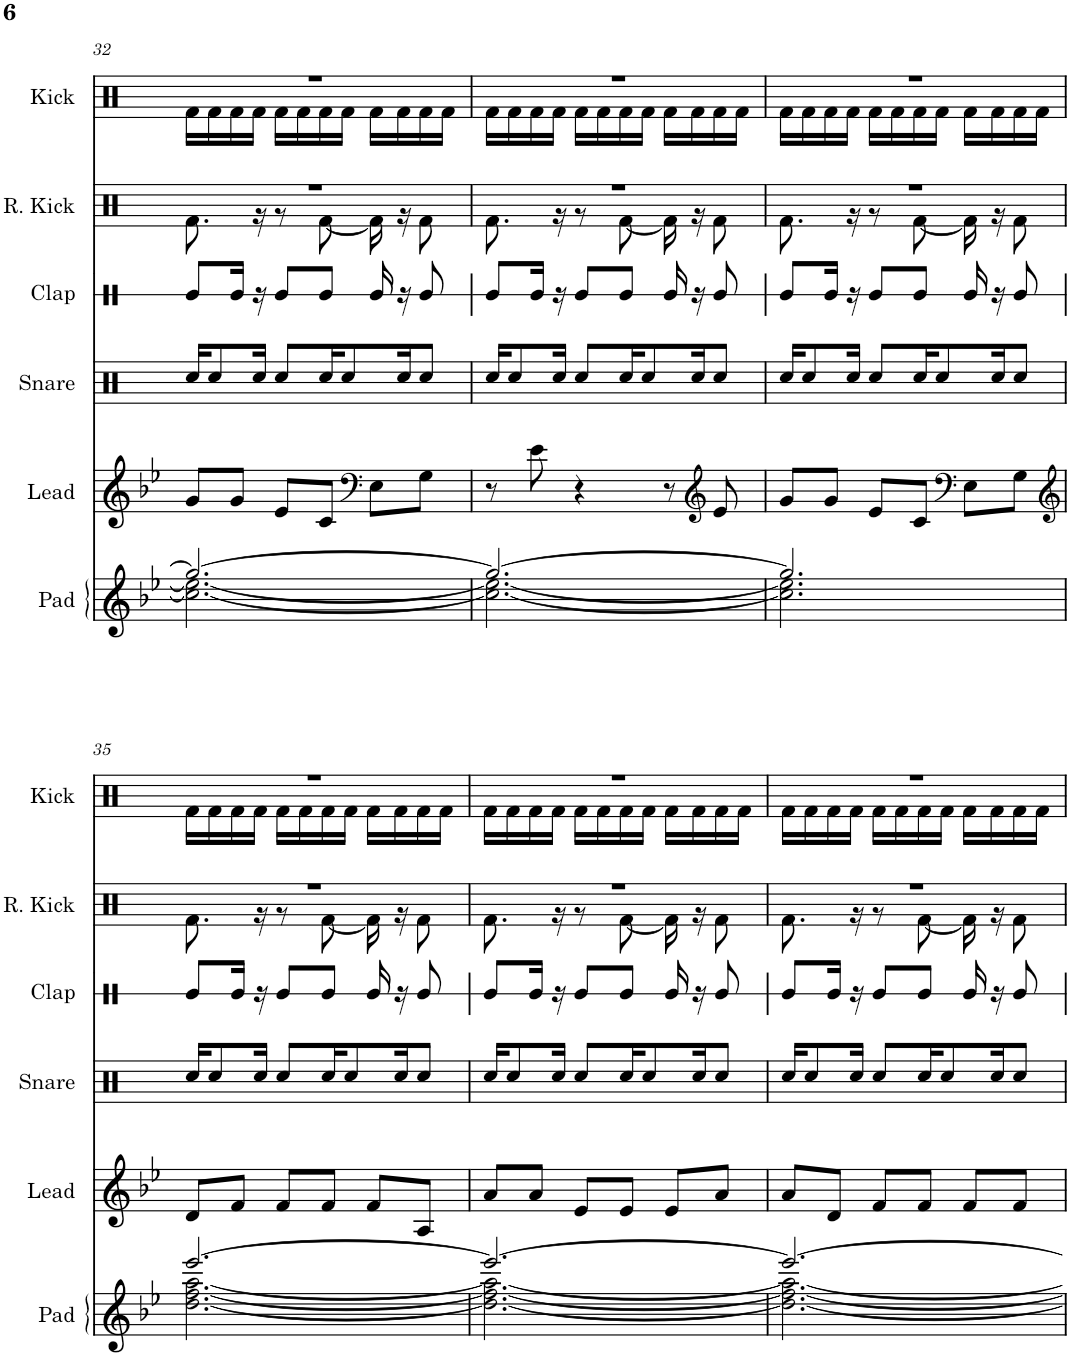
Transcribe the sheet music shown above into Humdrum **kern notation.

**kern	**kern	**kern	**kern	**kern	**kern
*part6	*part5	*part4	*part3	*part2	*part1
*staff6	*staff5	*staff4	*staff3	*staff2	*staff1
*I"Pad	*I"Lead	*I"Snare	*I"Clap	*I"Reverb Kick	*I"Kick
*I'Pad	*I'Lead	*I'Snare	*I'Clap	*I'R. Kick	*I'Kick
!!LO:PB:g=z
*clefG2	*clefG2	*clefX	*clefX	*clefX	*clefX
*k[b-e-]	*k[b-e-]	*k[b-e-]	*k[b-e-]	*k[b-e-]	*k[b-e-]
*M3/4	*M3/4	*M3/4	*M3/4	*M3/4	*M3/4
=32	=32	=32	=32	=32	=32
*^	*	*	*	*^	*^
2.gg/_	2.cc\_ 2.ee-\_	8g/L	16Rcc/KL	8Re/L	2.r	8.Rf\	2.r	16Rf\LL
.	.	.	8Rcc/	.	.	.	.	16Rf\
.	.	8g/J	.	16Re/Jk	.	.	.	16Rf\
.	.	.	16Rcc/Jk	16r	.	16r	.	16Rf\JJ
.	.	8e-/L	8Rcc/L	8Re/L	.	8r	.	16Rf\LL
.	.	.	.	.	.	.	.	16Rf\
.	.	8c/J	16Rcc/K	8Re/J	.	[8Rf\	.	16Rf\
.	.	.	8Rcc/	.	.	.	.	16Rf\JJ
*	*	*clefF4	*	*	*	*	*	*
.	.	8E-\L	.	16Re/	.	16Rf\]	.	16Rf\LL
.	.	.	16Rcc/K	16r	.	16r	.	16Rf\
.	.	8G\J	8Rcc/J	8Re/	.	8Rf\	.	16Rf\
.	.	.	.	.	.	.	.	16Rf\JJ
=33	=33	=33	=33	=33	=33	=33	=33	=33
2.gg/_	2.cc\_ 2.ee-\_	8r	16Rcc/KL	8Re/L	2.r	8.Rf\	2.r	16Rf\LL
.	.	.	8Rcc/	.	.	.	.	16Rf\
.	.	8e-\	.	16Re/Jk	.	.	.	16Rf\
.	.	.	16Rcc/Jk	16r	.	16r	.	16Rf\JJ
.	.	4r	8Rcc/L	8Re/L	.	8r	.	16Rf\LL
.	.	.	.	.	.	.	.	16Rf\
.	.	.	16Rcc/K	8Re/J	.	[8Rf\	.	16Rf\
.	.	.	8Rcc/	.	.	.	.	16Rf\JJ
.	.	8r	.	16Re/	.	16Rf\]	.	16Rf\LL
.	.	.	16Rcc/K	16r	.	16r	.	16Rf\
*	*	*clefG2	*	*	*	*	*	*
.	.	8e-/	8Rcc/J	8Re/	.	8Rf\	.	16Rf\
.	.	.	.	.	.	.	.	16Rf\JJ
=34	=34	=34	=34	=34	=34	=34	=34	=34
2.gg/]	2.cc\] 2.ee-\]	8g/L	16Rcc/KL	8Re/L	2.r	8.Rf\	2.r	16Rf\LL
.	.	.	8Rcc/	.	.	.	.	16Rf\
.	.	8g/J	.	16Re/Jk	.	.	.	16Rf\
.	.	.	16Rcc/Jk	16r	.	16r	.	16Rf\JJ
.	.	8e-/L	8Rcc/L	8Re/L	.	8r	.	16Rf\LL
.	.	.	.	.	.	.	.	16Rf\
.	.	8c/J	16Rcc/K	8Re/J	.	[8Rf\	.	16Rf\
.	.	.	8Rcc/	.	.	.	.	16Rf\JJ
*	*	*clefF4	*	*	*	*	*	*
.	.	8E-\L	.	16Re/	.	16Rf\]	.	16Rf\LL
.	.	.	16Rcc/K	16r	.	16r	.	16Rf\
.	.	8G\J	8Rcc/J	8Re/	.	8Rf\	.	16Rf\
.	.	.	.	.	.	.	.	16Rf\JJ
!!LO:LB:g=z	!!
=35	=35	=35	=35	=35	=35	=35	=35	=35
*	*	*clefG2	*	*	*	*	*	*
[2.eee-/	[2.dd\ [2.ff\ [2.aa\	8d/L	16Rcc/KL	8Re/L	2.r	8.Rf\	2.r	16Rf\LL
.	.	.	8Rcc/	.	.	.	.	16Rf\
.	.	8f/J	.	16Re/Jk	.	.	.	16Rf\
.	.	.	16Rcc/Jk	16r	.	16r	.	16Rf\JJ
.	.	8f/L	8Rcc/L	8Re/L	.	8r	.	16Rf\LL
.	.	.	.	.	.	.	.	16Rf\
.	.	8f/J	16Rcc/K	8Re/J	.	[8Rf\	.	16Rf\
.	.	.	8Rcc/	.	.	.	.	16Rf\JJ
.	.	8f/L	.	16Re/	.	16Rf\]	.	16Rf\LL
.	.	.	16Rcc/K	16r	.	16r	.	16Rf\
.	.	8A/J	8Rcc/J	8Re/	.	8Rf\	.	16Rf\
.	.	.	.	.	.	.	.	16Rf\JJ
=36	=36	=36	=36	=36	=36	=36	=36	=36
2.eee-/_	2.dd\_ 2.ff\_ 2.aa\_	8a/L	16Rcc/KL	8Re/L	2.r	8.Rf\	2.r	16Rf\LL
.	.	.	8Rcc/	.	.	.	.	16Rf\
.	.	8a/J	.	16Re/Jk	.	.	.	16Rf\
.	.	.	16Rcc/Jk	16r	.	16r	.	16Rf\JJ
.	.	8e-/L	8Rcc/L	8Re/L	.	8r	.	16Rf\LL
.	.	.	.	.	.	.	.	16Rf\
.	.	8e-/J	16Rcc/K	8Re/J	.	[8Rf\	.	16Rf\
.	.	.	8Rcc/	.	.	.	.	16Rf\JJ
.	.	8e-/L	.	16Re/	.	16Rf\]	.	16Rf\LL
.	.	.	16Rcc/K	16r	.	16r	.	16Rf\
.	.	8a/J	8Rcc/J	8Re/	.	8Rf\	.	16Rf\
.	.	.	.	.	.	.	.	16Rf\JJ
=37	=37	=37	=37	=37	=37	=37	=37	=37
2.eee-/_	2.dd\_ 2.ff\_ 2.aa\_	8a/L	16Rcc/KL	8Re/L	2.r	8.Rf\	2.r	16Rf\LL
.	.	.	8Rcc/	.	.	.	.	16Rf\
.	.	8d/J	.	16Re/Jk	.	.	.	16Rf\
.	.	.	16Rcc/Jk	16r	.	16r	.	16Rf\JJ
.	.	8f/L	8Rcc/L	8Re/L	.	8r	.	16Rf\LL
.	.	.	.	.	.	.	.	16Rf\
.	.	8f/J	16Rcc/K	8Re/J	.	[8Rf\	.	16Rf\
.	.	.	8Rcc/	.	.	.	.	16Rf\JJ
.	.	8f/L	.	16Re/	.	16Rf\]	.	16Rf\LL
.	.	.	16Rcc/K	16r	.	16r	.	16Rf\
.	.	8f/J	8Rcc/J	8Re/	.	8Rf\	.	16Rf\
.	.	.	.	.	.	.	.	16Rf\JJ
*	*	*	*	*	*v	*v	*	*
*v	*v	*	*	*	*	*v	*v
=	=	=	=	=	=
*-	*-	*-	*-	*-	*-
